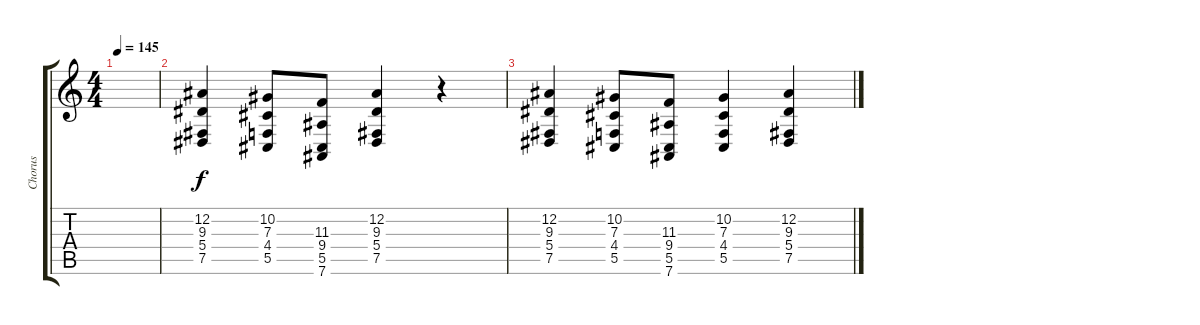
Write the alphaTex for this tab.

\track ("Chorus" "Chorus") {instrument choiraahs}
\staff {score tabs}
\tuning (Eb4 Bb3 Gb3 Db3 Ab2 Eb2) {hide}
\ts (4 4)
\tempo 145
\clef g2
\ks c
|
(12.2 9.3 5.4 7.5).4 (10.2 7.3 4.4 5.5).8 (11.3 9.4 5.5 7.6).8 (12.2 9.3 5.4 7.5).4 r.4 |
(12.2 9.3 5.4 7.5).4 (10.2 7.3 4.4 5.5).8 (11.3 9.4 5.5 7.6).8 (10.2 7.3 4.4 5.5).4 (12.2 9.3 5.4 7.5).4
